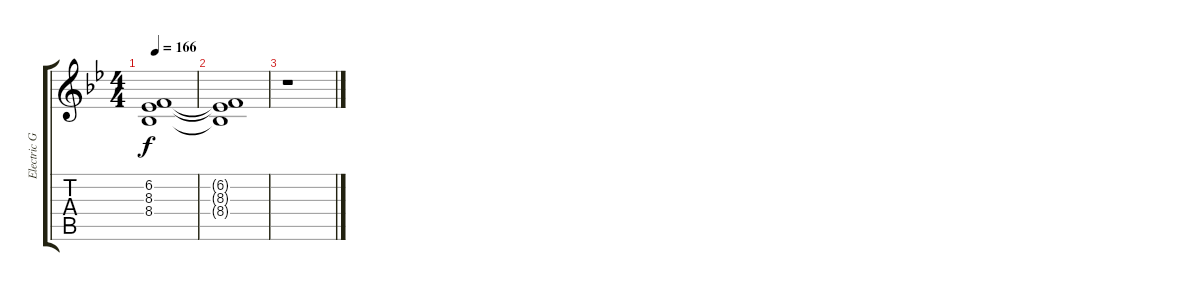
\track ("Electric Guitar" "Electric G") {instrument choiraahs}
\staff {score tabs}
\tuning (E4 B3 G3 D3 A2 E2) {hide}
\ts (4 4)
\tempo 166
\clef g2
\ks gminor
(6.2{t} 8.3{t} 8.4{t}).1{dy f} |
(6.2{t} 8.3{t} 8.4{t}).1 |
r.1
